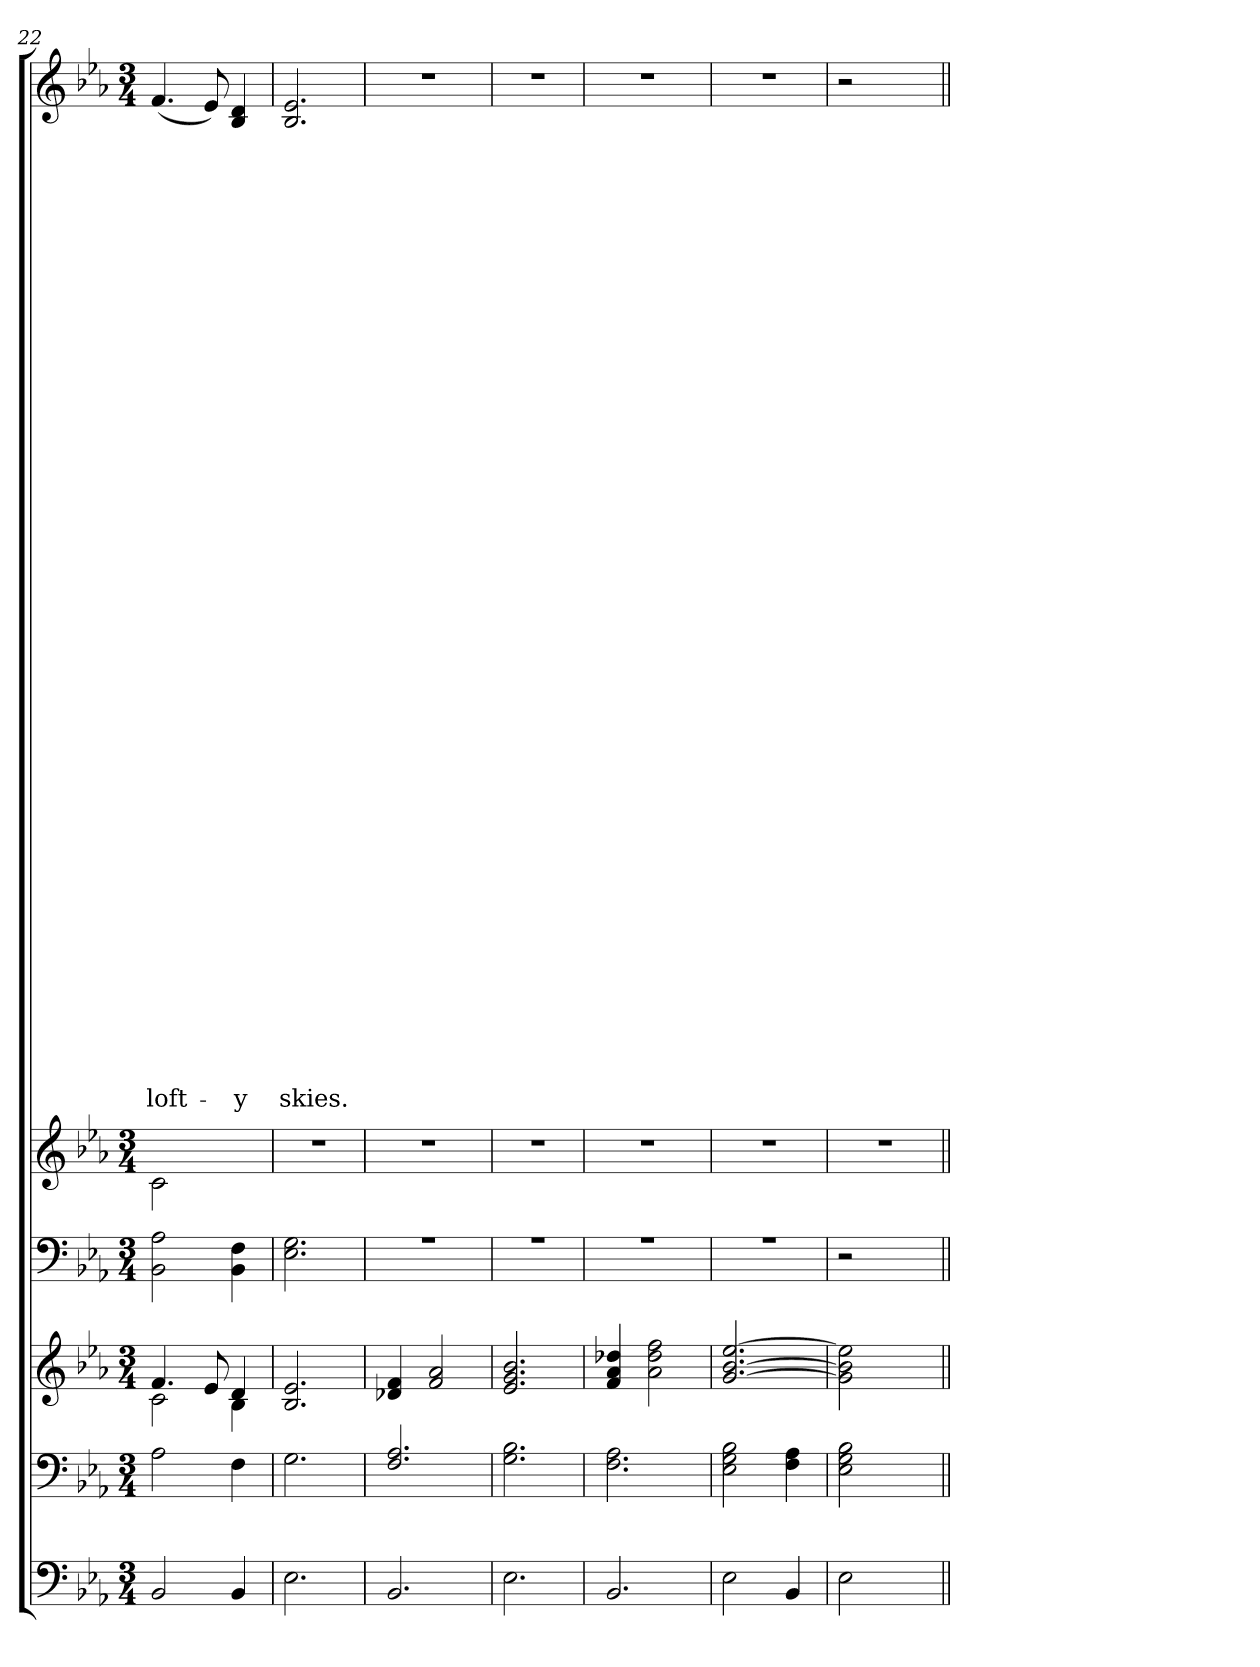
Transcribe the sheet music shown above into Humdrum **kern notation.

**kern	**kern	**kern	**kern	**kern	**kern	**text	**text	**text	**text	**text	**text	**text	**text	**text	**text	**text	**text	**text	**text	**text	**text	**text	**text	**text	**text	**text	**text	**text	**text	**text	**text	**text	**text	**text	**text	**text	**text	**text	**text	**text	**text	**text	**text	**text	**text	**text
*part6	*part5	*part4	*part3	*part2	*part1	*part1	*part1	*part1	*part1	*part1	*part1	*part1	*part1	*part1	*part1	*part1	*part1	*part1	*part1	*part1	*part1	*part1	*part1	*part1	*part1	*part1	*part1	*part1	*part1	*part1	*part1	*part1	*part1	*part1	*part1	*part1	*part1	*part1	*part1	*part1	*part1	*part1	*part1	*part1	*part1	*part1
*staff6	*staff5	*staff4	*staff3	*staff2	*staff1	*staff1	*staff1	*staff1	*staff1	*staff1	*staff1	*staff1	*staff1	*staff1	*staff1	*staff1	*staff1	*staff1	*staff1	*staff1	*staff1	*staff1	*staff1	*staff1	*staff1	*staff1	*staff1	*staff1	*staff1	*staff1	*staff1	*staff1	*staff1	*staff1	*staff1	*staff1	*staff1	*staff1	*staff1	*staff1	*staff1	*staff1	*staff1	*staff1	*staff1	*staff1
*clefF4	*clefF4	*clefG2	*clefF4	*clefG2	*clefG2	*	*	*	*	*	*	*	*	*	*	*	*	*	*	*	*	*	*	*	*	*	*	*	*	*	*	*	*	*	*	*	*	*	*	*	*	*	*	*	*	*
*k[b-e-a-]	*k[b-e-a-]	*k[b-e-a-]	*k[b-e-a-]	*k[b-e-a-]	*k[b-e-a-]	*	*	*	*	*	*	*	*	*	*	*	*	*	*	*	*	*	*	*	*	*	*	*	*	*	*	*	*	*	*	*	*	*	*	*	*	*	*	*	*	*
*E-:	*E-:	*E-:	*E-:	*E-:	*E-:	*	*	*	*	*	*	*	*	*	*	*	*	*	*	*	*	*	*	*	*	*	*	*	*	*	*	*	*	*	*	*	*	*	*	*	*	*	*	*	*	*
*M3/4	*M3/4	*M3/4	*M3/4	*M3/4	*M3/4	*	*	*	*	*	*	*	*	*	*	*	*	*	*	*	*	*	*	*	*	*	*	*	*	*	*	*	*	*	*	*	*	*	*	*	*	*	*	*	*	*
=22	=22	=22	=22	=22	=22	=22	=22	=22	=22	=22	=22	=22	=22	=22	=22	=22	=22	=22	=22	=22	=22	=22	=22	=22	=22	=22	=22	=22	=22	=22	=22	=22	=22	=22	=22	=22	=22	=22	=22	=22	=22	=22	=22	=22	=22	=22
*	*^	*^	*^	*	*	*	*	*	*	*	*	*	*	*	*	*	*	*	*	*	*	*	*	*	*	*	*	*	*	*	*	*	*	*	*	*	*	*	*	*	*	*	*	*	*	*
!	!	!	!	!	!	!	!	!	!	!	!	!	!	!	!	!	!	!	!	!	!	!	!	!	!	!	!	!	!	!	!	!	!	!	!	!	!	!	!	!	!	!	!	!	!	!	!	!	!LO:LY:b
2BB-/	2A-\	2.ryy	4.f/	2c\	2BB-\ 2A-\	2.ryy	2c\	(4.f/	.	.	.	.	.	.	.	.	.	.	.	.	.	.	.	.	.	.	.	.	.	.	.	.	.	.	.	.	.	.	.	.	.	.	.	.	.	.	.	.	loft-
.	.	.	8e-/	.	.	.	.	8e-/)	.	.	.	.	.	.	.	.	.	.	.	.	.	.	.	.	.	.	.	.	.	.	.	.	.	.	.	.	.	.	.	.	.	.	.	.	.	.	.	.	.
!	!	!	!	!	!	!	!	!	!	!	!	!	!	!	!	!	!	!	!	!	!	!	!	!	!	!	!	!	!	!	!	!	!	!	!	!	!	!	!	!	!	!	!	!	!	!	!	!	!LO:LY:b
4BB-/	4F\	.	4d/	4B-\	4BB-\ 4F\	.	4ryy	4B-/ 4d/	.	.	.	.	.	.	.	.	.	.	.	.	.	.	.	.	.	.	.	.	.	.	.	.	.	.	.	.	.	.	.	.	.	.	.	.	.	.	.	.	-y
=23	=23	=23	=23	=23	=23	=23	=23	=23	=23	=23	=23	=23	=23	=23	=23	=23	=23	=23	=23	=23	=23	=23	=23	=23	=23	=23	=23	=23	=23	=23	=23	=23	=23	=23	=23	=23	=23	=23	=23	=23	=23	=23	=23	=23	=23	=23	=23	=23	=23
!	!	!	!	!	!	!	!	!	!	!	!	!	!	!	!	!	!	!	!	!	!	!	!	!	!	!	!	!	!	!	!	!	!	!	!	!	!	!	!	!	!	!	!	!	!	!	!	!	!LO:LY:b
2.E-\	2.G\	2.ryy	2.B-/ 2.e-/	2.ryy	2.E-\ 2.G\	2.ryy	2.r	2.B-/ 2.e-/	.	.	.	.	.	.	.	.	.	.	.	.	.	.	.	.	.	.	.	.	.	.	.	.	.	.	.	.	.	.	.	.	.	.	.	.	.	.	.	.	skies.
=24	=24	=24	=24	=24	=24	=24	=24	=24	=24	=24	=24	=24	=24	=24	=24	=24	=24	=24	=24	=24	=24	=24	=24	=24	=24	=24	=24	=24	=24	=24	=24	=24	=24	=24	=24	=24	=24	=24	=24	=24	=24	=24	=24	=24	=24	=24	=24	=24	=24
!	!	!	!	!	!LO:N:vis=1	!	!	!LO:N:vis=1	!	!	!	!	!	!	!	!	!	!	!	!	!	!	!	!	!	!	!	!	!	!	!	!	!	!	!	!	!	!	!	!	!	!	!	!	!	!	!	!	!
2.BB-/	2.F/ 2.A-/	2.ryy	4d-i/ 4f/	2.ryy	2.r	2.ryy	2.r	2.r	.	.	.	.	.	.	.	.	.	.	.	.	.	.	.	.	.	.	.	.	.	.	.	.	.	.	.	.	.	.	.	.	.	.	.	.	.	.	.	.	.
.	.	.	2f/ 2a-/	.	.	.	.	.	.	.	.	.	.	.	.	.	.	.	.	.	.	.	.	.	.	.	.	.	.	.	.	.	.	.	.	.	.	.	.	.	.	.	.	.	.	.	.	.	.
=25	=25	=25	=25	=25	=25	=25	=25	=25	=25	=25	=25	=25	=25	=25	=25	=25	=25	=25	=25	=25	=25	=25	=25	=25	=25	=25	=25	=25	=25	=25	=25	=25	=25	=25	=25	=25	=25	=25	=25	=25	=25	=25	=25	=25	=25	=25	=25	=25	=25
!	!	!	!	!	!LO:N:vis=1	!	!	!LO:N:vis=1	!	!	!	!	!	!	!	!	!	!	!	!	!	!	!	!	!	!	!	!	!	!	!	!	!	!	!	!	!	!	!	!	!	!	!	!	!	!	!	!	!
2.E-\	2.G\ 2.B-\	2.ryy	2.e-/ 2.g/ 2.b-/	2.ryy	2.r	2.ryy	2.r	2.r	.	.	.	.	.	.	.	.	.	.	.	.	.	.	.	.	.	.	.	.	.	.	.	.	.	.	.	.	.	.	.	.	.	.	.	.	.	.	.	.	.
!!LO:LB:g=z
=26	=26	=26	=26	=26	=26	=26	=26	=26	=26	=26	=26	=26	=26	=26	=26	=26	=26	=26	=26	=26	=26	=26	=26	=26	=26	=26	=26	=26	=26	=26	=26	=26	=26	=26	=26	=26	=26	=26	=26	=26	=26	=26	=26	=26	=26	=26	=26	=26	=26
!	!	!	!	!	!LO:N:vis=1	!	!	!LO:N:vis=1	!	!	!	!	!	!	!	!	!	!	!	!	!	!	!	!	!	!	!	!	!	!	!	!	!	!	!	!	!	!	!	!	!	!	!	!	!	!	!	!	!
2.BB-/	2.F\ 2.A-\	2.ryy	4f/ 4a-/ 4dd-i/	2.ryy	2.r	2.ryy	2.r	2.r	.	.	.	.	.	.	.	.	.	.	.	.	.	.	.	.	.	.	.	.	.	.	.	.	.	.	.	.	.	.	.	.	.	.	.	.	.	.	.	.	.
.	.	.	2a-\ 2dd-\ 2ff\	.	.	.	.	.	.	.	.	.	.	.	.	.	.	.	.	.	.	.	.	.	.	.	.	.	.	.	.	.	.	.	.	.	.	.	.	.	.	.	.	.	.	.	.	.	.
=27	=27	=27	=27	=27	=27	=27	=27	=27	=27	=27	=27	=27	=27	=27	=27	=27	=27	=27	=27	=27	=27	=27	=27	=27	=27	=27	=27	=27	=27	=27	=27	=27	=27	=27	=27	=27	=27	=27	=27	=27	=27	=27	=27	=27	=27	=27	=27	=27	=27
!	!	!	!	!	!LO:N:vis=1	!	!	!LO:N:vis=1	!	!	!	!	!	!	!	!	!	!	!	!	!	!	!	!	!	!	!	!	!	!	!	!	!	!	!	!	!	!	!	!	!	!	!	!	!	!	!	!	!
2E-\	2E-\ 2G\ 2B-\	2.ryy	[<2.g/ [<2.b-/ [>2.ee-/	2.ryy	2.r	2.ryy	2.r	2.r	.	.	.	.	.	.	.	.	.	.	.	.	.	.	.	.	.	.	.	.	.	.	.	.	.	.	.	.	.	.	.	.	.	.	.	.	.	.	.	.	.
4BB-/	4F\ 4A-\	.	.	.	.	.	.	.	.	.	.	.	.	.	.	.	.	.	.	.	.	.	.	.	.	.	.	.	.	.	.	.	.	.	.	.	.	.	.	.	.	.	.	.	.	.	.	.	.
=28	=28	=28	=28	=28	=28	=28	=28	=28	=28	=28	=28	=28	=28	=28	=28	=28	=28	=28	=28	=28	=28	=28	=28	=28	=28	=28	=28	=28	=28	=28	=28	=28	=28	=28	=28	=28	=28	=28	=28	=28	=28	=28	=28	=28	=28	=28	=28	=28	=28
2E-\	2E-\ 2G\ 2B-\	2ryy	2g\] 2b-\] 2ee-\]	2ryy	2r	2ryy	2.r	2r	.	.	.	.	.	.	.	.	.	.	.	.	.	.	.	.	.	.	.	.	.	.	.	.	.	.	.	.	.	.	.	.	.	.	.	.	.	.	.	.	.
4ryy	4ryy	4ryy	4ryy	4ryy	4ryy	4ryy	.	4ryy	.	.	.	.	.	.	.	.	.	.	.	.	.	.	.	.	.	.	.	.	.	.	.	.	.	.	.	.	.	.	.	.	.	.	.	.	.	.	.	.	.
*	*v	*v	*	*	*v	*v	*	*	*	*	*	*	*	*	*	*	*	*	*	*	*	*	*	*	*	*	*	*	*	*	*	*	*	*	*	*	*	*	*	*	*	*	*	*	*	*	*	*	*
*	*	*v	*v	*	*	*	*	*	*	*	*	*	*	*	*	*	*	*	*	*	*	*	*	*	*	*	*	*	*	*	*	*	*	*	*	*	*	*	*	*	*	*	*	*	*	*	*
=||	=||	=||	=||	=||	=||	=||	=||	=||	=||	=||	=||	=||	=||	=||	=||	=||	=||	=||	=||	=||	=||	=||	=||	=||	=||	=||	=||	=||	=||	=||	=||	=||	=||	=||	=||	=||	=||	=||	=||	=||	=||	=||	=||	=||	=||	=||
*-	*-	*-	*-	*-	*-	*-	*-	*-	*-	*-	*-	*-	*-	*-	*-	*-	*-	*-	*-	*-	*-	*-	*-	*-	*-	*-	*-	*-	*-	*-	*-	*-	*-	*-	*-	*-	*-	*-	*-	*-	*-	*-	*-	*-	*-	*-
